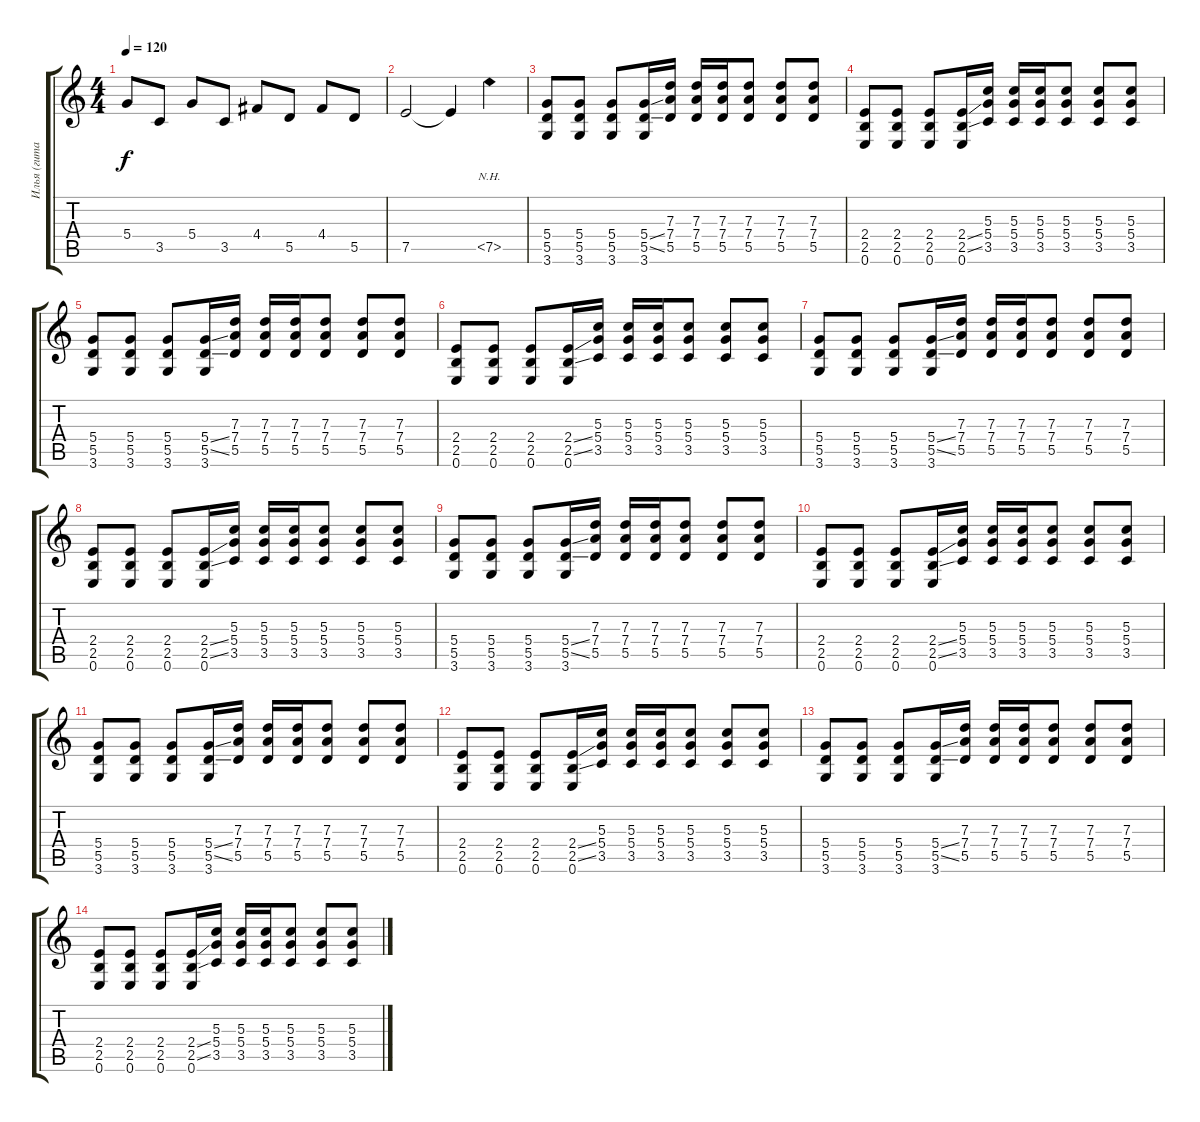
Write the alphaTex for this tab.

\track ("Илья (гитара)" "Илья (гита") {instrument distortionguitar}
\staff {score tabs}
\tuning (E4 B3 G3 D3 A2 E2) {hide}
\ts (4 4)
\tempo 120
\clef g2
\ks c
5.4.8{dy f} 3.5.8 5.4.8 3.5.8 4.4.8 5.5.8 4.4.8 5.5.8 |
7.5.2 7.5{t}.4 7.5{nh}.4{instrument distortionguitar} |
(5.4 5.5 3.6).8 (5.4 5.5 3.6).8 (5.4 5.5 3.6).8 (5.4{ss} 5.5{ss} 3.6).16 (7.3 7.4 5.5).16 (7.3 7.4 5.5).16 (7.3 7.4 5.5).16 (7.3 7.4 5.5).8 (7.3 7.4 5.5).8 (7.3 7.4 5.5).8 |
(2.4 2.5 0.6).8 (2.4 2.5 0.6).8 (2.4 2.5 0.6).8 (2.4{ss} 2.5{ss} 0.6).16 (5.3 5.4 3.5).16 (5.3 5.4 3.5).16 (5.3 5.4 3.5).16 (5.3 5.4 3.5).8 (5.3 5.4 3.5).8 (5.3 5.4 3.5).8 |
(5.4 5.5 3.6).8 (5.4 5.5 3.6).8 (5.4 5.5 3.6).8 (5.4{ss} 5.5{ss} 3.6).16 (7.3 7.4 5.5).16 (7.3 7.4 5.5).16 (7.3 7.4 5.5).16 (7.3 7.4 5.5).8 (7.3 7.4 5.5).8 (7.3 7.4 5.5).8 |
(2.4 2.5 0.6).8 (2.4 2.5 0.6).8 (2.4 2.5 0.6).8 (2.4{ss} 2.5{ss} 0.6).16 (5.3 5.4 3.5).16 (5.3 5.4 3.5).16 (5.3 5.4 3.5).16 (5.3 5.4 3.5).8 (5.3 5.4 3.5).8 (5.3 5.4 3.5).8 |
(5.4 5.5 3.6).8 (5.4 5.5 3.6).8 (5.4 5.5 3.6).8 (5.4{ss} 5.5{ss} 3.6).16 (7.3 7.4 5.5).16 (7.3 7.4 5.5).16 (7.3 7.4 5.5).16 (7.3 7.4 5.5).8 (7.3 7.4 5.5).8 (7.3 7.4 5.5).8 |
(2.4 2.5 0.6).8 (2.4 2.5 0.6).8 (2.4 2.5 0.6).8 (2.4{ss} 2.5{ss} 0.6).16 (5.3 5.4 3.5).16 (5.3 5.4 3.5).16 (5.3 5.4 3.5).16 (5.3 5.4 3.5).8 (5.3 5.4 3.5).8 (5.3 5.4 3.5).8 |
(5.4 5.5 3.6).8 (5.4 5.5 3.6).8 (5.4 5.5 3.6).8 (5.4{ss} 5.5{ss} 3.6).16 (7.3 7.4 5.5).16 (7.3 7.4 5.5).16 (7.3 7.4 5.5).16 (7.3 7.4 5.5).8 (7.3 7.4 5.5).8 (7.3 7.4 5.5).8 |
(2.4 2.5 0.6).8 (2.4 2.5 0.6).8 (2.4 2.5 0.6).8 (2.4{ss} 2.5{ss} 0.6).16 (5.3 5.4 3.5).16 (5.3 5.4 3.5).16 (5.3 5.4 3.5).16 (5.3 5.4 3.5).8 (5.3 5.4 3.5).8 (5.3 5.4 3.5).8 |
(5.4 5.5 3.6).8 (5.4 5.5 3.6).8 (5.4 5.5 3.6).8 (5.4{ss} 5.5{ss} 3.6).16 (7.3 7.4 5.5).16 (7.3 7.4 5.5).16 (7.3 7.4 5.5).16 (7.3 7.4 5.5).8 (7.3 7.4 5.5).8 (7.3 7.4 5.5).8 |
(2.4 2.5 0.6).8 (2.4 2.5 0.6).8 (2.4 2.5 0.6).8 (2.4{ss} 2.5{ss} 0.6).16 (5.3 5.4 3.5).16 (5.3 5.4 3.5).16 (5.3 5.4 3.5).16 (5.3 5.4 3.5).8 (5.3 5.4 3.5).8 (5.3 5.4 3.5).8 |
(5.4 5.5 3.6).8 (5.4 5.5 3.6).8 (5.4 5.5 3.6).8 (5.4{ss} 5.5{ss} 3.6).16 (7.3 7.4 5.5).16 (7.3 7.4 5.5).16 (7.3 7.4 5.5).16 (7.3 7.4 5.5).8 (7.3 7.4 5.5).8 (7.3 7.4 5.5).8 |
(2.4 2.5 0.6).8 (2.4 2.5 0.6).8 (2.4 2.5 0.6).8 (2.4{ss} 2.5{ss} 0.6).16 (5.3 5.4 3.5).16 (5.3 5.4 3.5).16 (5.3 5.4 3.5).16 (5.3 5.4 3.5).8 (5.3 5.4 3.5).8 (5.3 5.4 3.5).8
